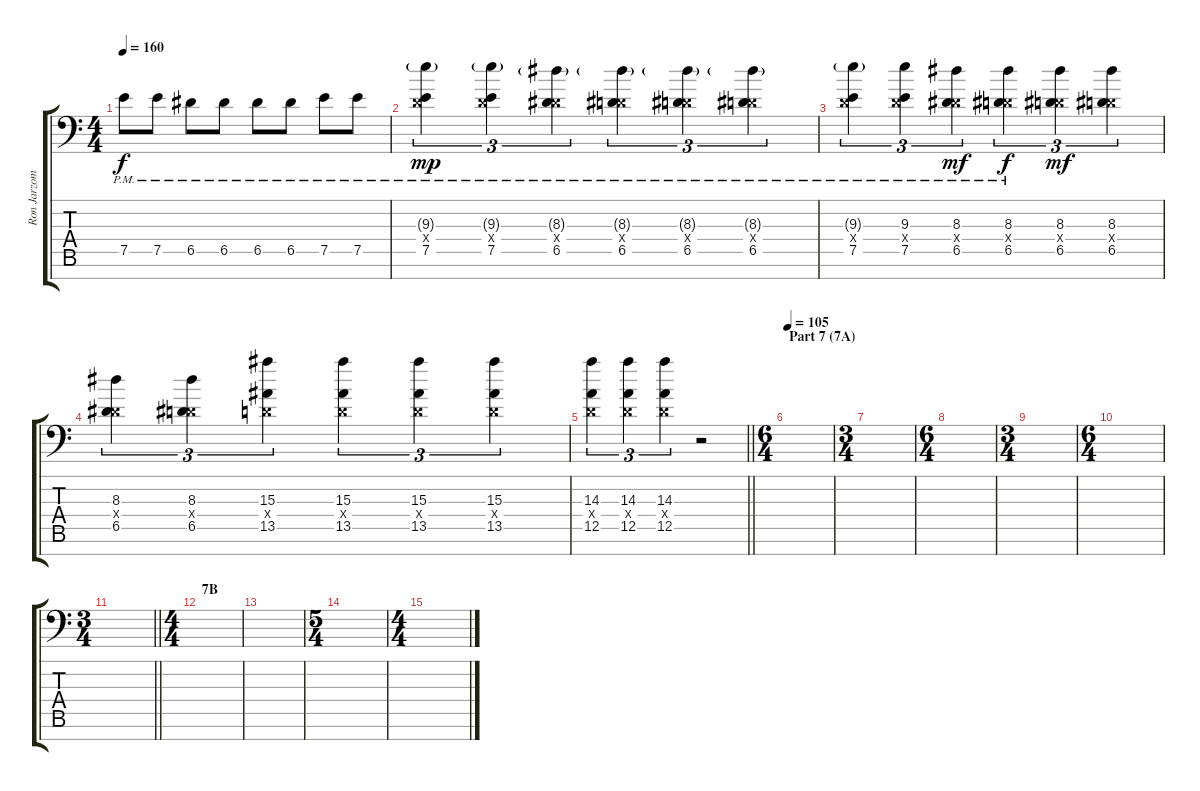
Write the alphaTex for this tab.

\track ("Ron Jarzombek - Lead 2" "Ron Jarzom") {instrument distortionguitar}
\staff {score tabs}
\tuning (E4 B3 G3 D3 A2 E2 A1) {hide}
\ts (4 4)
\tempo 160
\clef f4
\ks c
7.5{pm}.8{dy f} 7.5{pm}.8 6.5{pm}.8 6.5{pm}.8 6.5{pm}.8 6.5{pm}.8 7.5{pm}.8 7.5{pm}.8 |
(9.3{g pm} 0.4{x} 7.5{pm}).4{tu (3 2) dy mp} (9.3{g pm} 0.4{x} 7.5{pm}).4{tu (3 2)} (8.3{g pm} 0.4{x} 6.5{pm}).4{tu (3 2)} (8.3{g pm} 0.4{x} 6.5{pm}).4{tu (3 2)} (8.3{g pm} 0.4{x} 6.5{pm}).4{tu (3 2)} (8.3{g pm} 0.4{x} 6.5{pm}).4{tu (3 2)} |
(9.3{g pm} 0.4{x} 7.5{pm}).4{tu (3 2)} (9.3{pm} 0.4{x} 7.5{pm}).4{tu (3 2)} (8.3{pm} 0.4{x} 6.5{pm}).4{tu (3 2) dy mf} (8.3{pm} 0.4{x} 6.5{pm}).4{tu (3 2) dy f} (8.3 0.4{x} 6.5).4{tu (3 2) dy mf} (8.3 0.4{x} 6.5).4{tu (3 2)} |
(8.3 0.4{x} 6.5).4{tu (3 2)} (8.3 0.4{x} 6.5).4{tu (3 2)} (15.3 0.4{x} 13.5).4{tu (3 2)} (15.3 0.4{x} 13.5).4{tu (3 2)} (15.3 0.4{x} 13.5).4{tu (3 2)} (15.3 0.4{x} 13.5).4{tu (3 2)} |
\barLineRight lightlight
(14.3 0.4{x} 12.5).4{tu (3 2)} (14.3 0.4{x} 12.5).4{tu (3 2)} (14.3 0.4{x} 12.5).4{tu (3 2)} r.2 |
\ts (6 4)
\section ("" "Part 7 (7A)")
\tempo 105
|
\ts (3 4)
|
\ts (6 4)
|
\ts (3 4)
|
\ts (6 4)
|
\ts (3 4)
\barLineRight lightlight
|
\ts (4 4)
\section ("" "7B")
|
|
\ts (5 4)
|
\ts (4 4)
